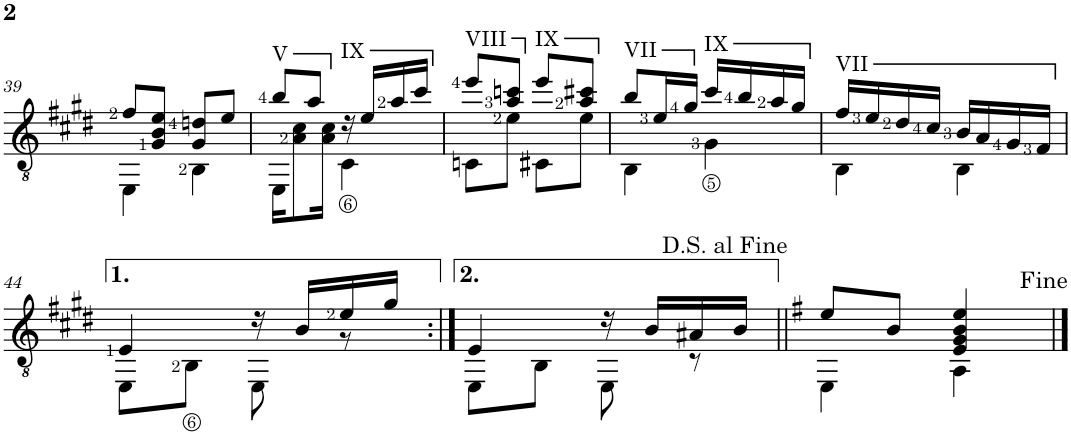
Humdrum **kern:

**kern
*part1
*staff1
*I"Classical Guitar
*I'Guit.
!!LO:PB:g=z
*clefGv2
*k[f#c#g#d#]
*E:
*M2/4
=39
*^
8f#/L	4EE\
8G#/ 8B/ 8e/J	.
8G#/ 8dn/L	4BB\
8e/J	.
=40	=40
!LO:TX:a:t=V	!
8b/L	16EE\KL
.	8A\ 8c#\
8a/J	.
.	16A\ 16c#\Jk
!LO:TX:a:t=IX	!
16r	4C#\
16e/LL	.
16a/	.
16cc#/JJ	.
=41	=41
!LO:TX:a:t=VIII	!
8ee/L	8Cn\L
8a/ 8ccn/J	8e\J
!LO:TX:a:t=IX	!
8ee/L	8C#X\L
8a/ 8cc#X/J	8e\J
=42	=42
!LO:TX:a:t=VII	!
8b/L	4BB\
16e/L	.
16g#/JJ	.
!LO:TX:a:t=IX	!
16cc#/LL	4G#\
16b/	.
16a/	.
16g#/JJ	.
=43	=43
!LO:TX:a:t=VII	!
16f#/LL	4BB\
16e/	.
16d#/	.
16c#/JJ	.
16B/LL	4BB\
16A/	.
16G#/	.
16F#/JJ	.
!!LO:LB:g=z	!!
=44	=44
4E/	8EE\L
.	8BB\J
16r	8EE\
16B/LL	.
16e/	8r
16g#/JJ	.
=45:|!	=45:|!
4E/	8EE\L
.	8BB\J
16r	8EE\
16B/LL	.
16A#X/	8r
16B/JJ	.
=46||	=46||
*k[f#]	*
8e/L	4EE\
8B/J	.
4E/ 4G/ 4B/ 4e/	4AA\
*v	*v
==
*-
